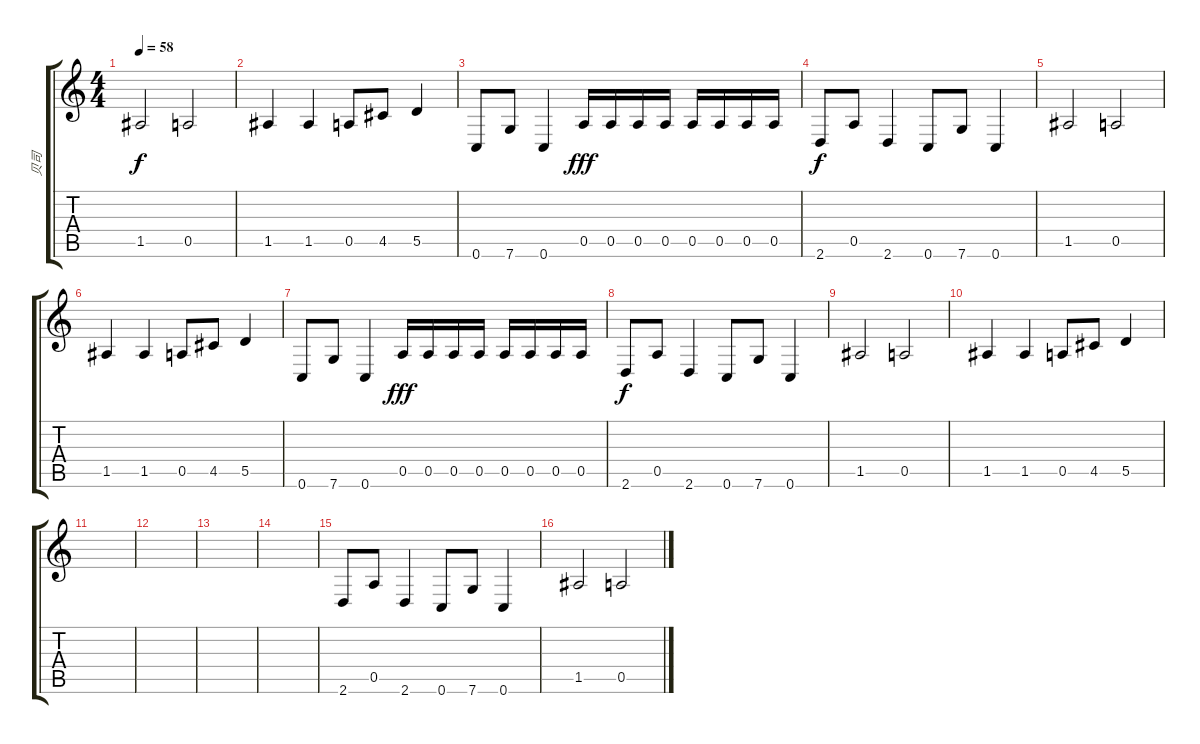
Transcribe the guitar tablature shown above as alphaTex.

\track ("贝司" "贝司") {instrument fretlessbass}
\staff {score tabs}
\tuning (E4 B3 G3 D3 A2 C2) {hide}
\ts (4 4)
\tempo 58
\clef g2
\ks c
1.5.2{dy f} 0.5.2 |
1.5.4 1.5.4 0.5.8 4.5.8 5.5.4 |
0.6.8 7.6.8 0.6.4 0.5.16{dy fff} 0.5.16 0.5.16 0.5.16 0.5.16 0.5.16 0.5.16 0.5.16 |
2.6.8{dy f} 0.5.8 2.6.4 0.6.8 7.6.8 0.6.4 |
1.5.2 0.5.2 |
1.5.4 1.5.4 0.5.8 4.5.8 5.5.4 |
0.6.8 7.6.8 0.6.4 0.5.16{dy fff} 0.5.16 0.5.16 0.5.16 0.5.16 0.5.16 0.5.16 0.5.16 |
2.6.8{dy f} 0.5.8 2.6.4 0.6.8 7.6.8 0.6.4 |
1.5.2 0.5.2 |
1.5.4 1.5.4 0.5.8 4.5.8 5.5.4 |
|
|
|
|
2.6.8 0.5.8 2.6.4 0.6.8 7.6.8 0.6.4 |
1.5.2 0.5.2
